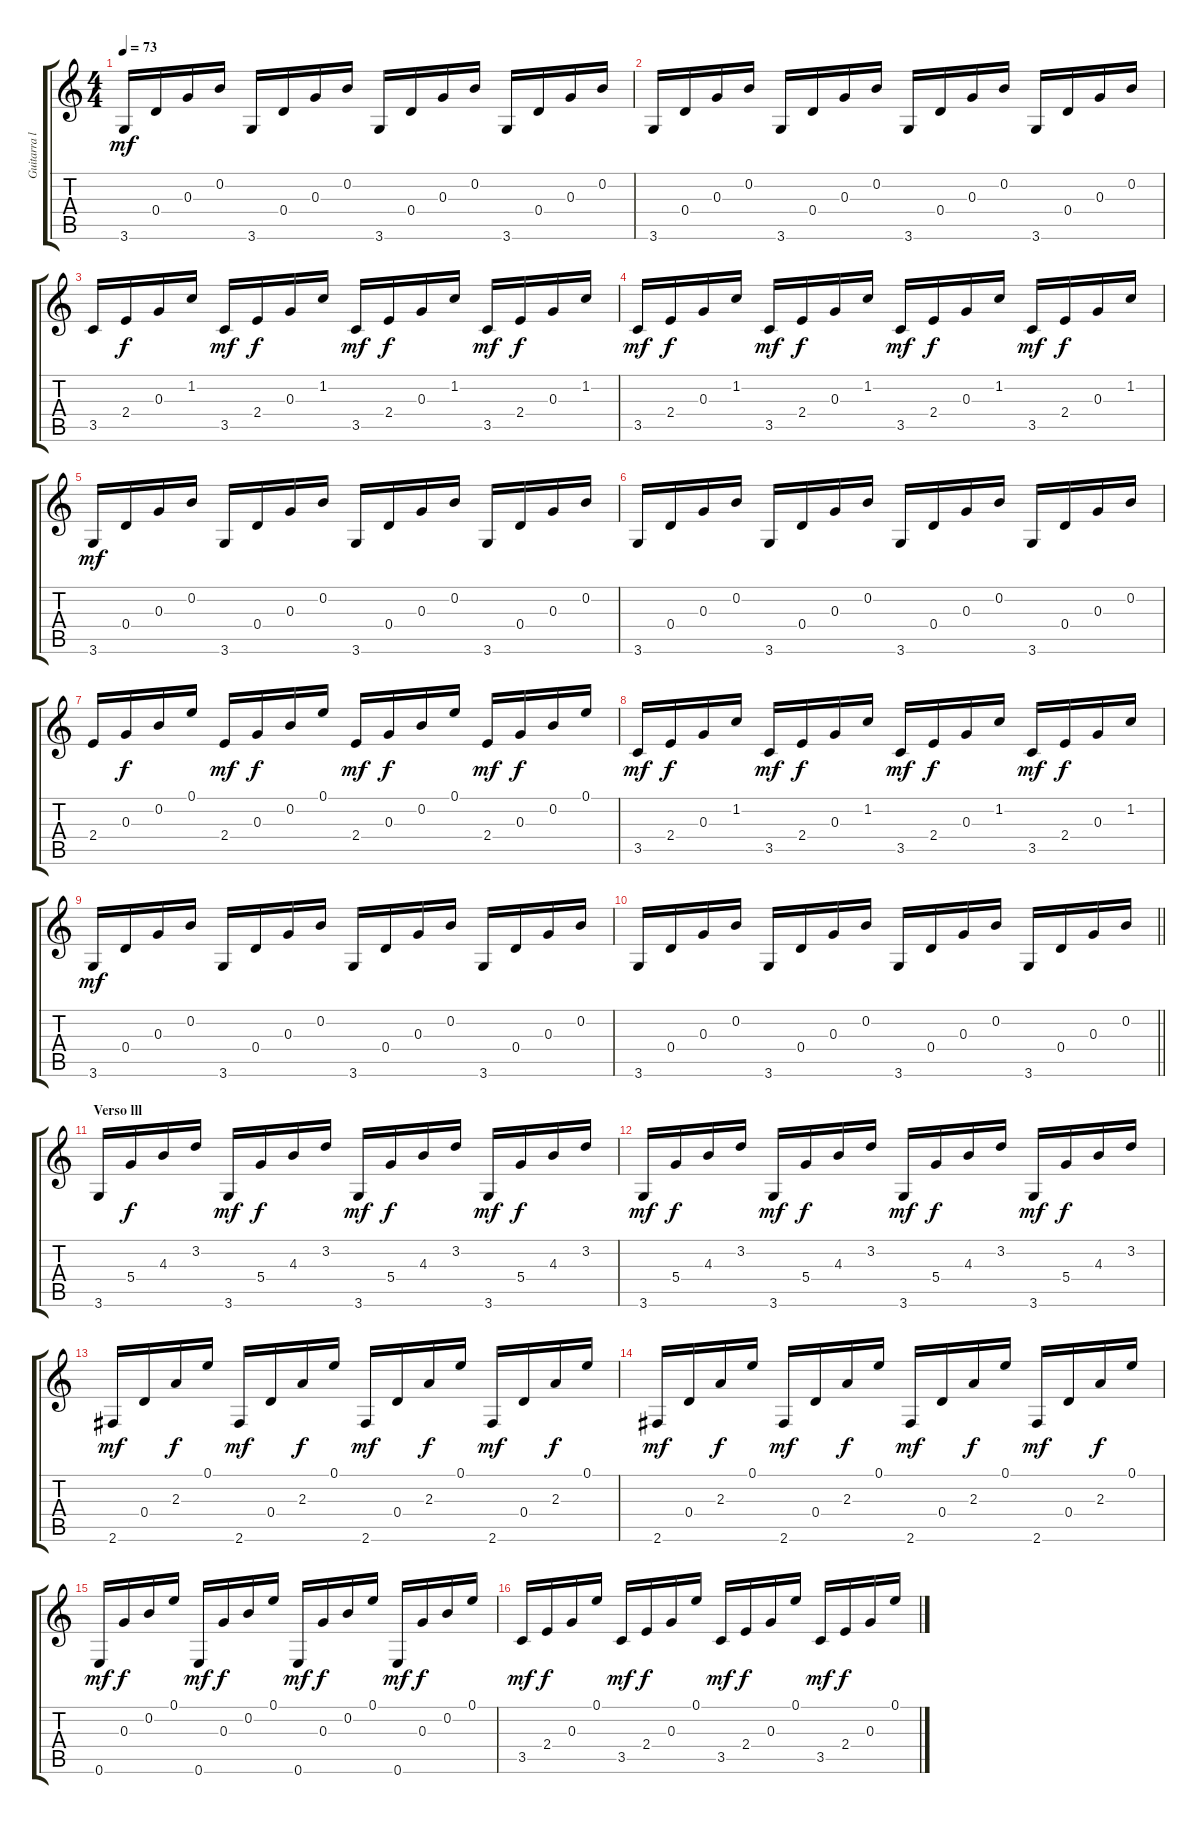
\track ("Guitarra l" "Guitarra l") {instrument acousticguitarsteel}
\staff {score tabs}
\tuning (E4 B3 G3 D3 A2 E2) {hide}
\ts (4 4)
\tempo 73
\clef g2
\ks c
3.6.16{dy mf} 0.4.16 0.3.16 0.2.16 3.6.16 0.4.16 0.3.16 0.2.16 3.6.16 0.4.16 0.3.16 0.2.16 3.6.16 0.4.16 0.3.16 0.2.16 |
3.6.16 0.4.16 0.3.16 0.2.16 3.6.16 0.4.16 0.3.16 0.2.16 3.6.16 0.4.16 0.3.16 0.2.16 3.6.16 0.4.16 0.3.16 0.2.16 |
3.5.16 2.4.16{dy f} 0.3.16 1.2.16 3.5.16{dy mf} 2.4.16{dy f} 0.3.16 1.2.16 3.5.16{dy mf} 2.4.16{dy f} 0.3.16 1.2.16 3.5.16{dy mf} 2.4.16{dy f} 0.3.16 1.2.16 |
3.5.16{dy mf} 2.4.16{dy f} 0.3.16 1.2.16 3.5.16{dy mf} 2.4.16{dy f} 0.3.16 1.2.16 3.5.16{dy mf} 2.4.16{dy f} 0.3.16 1.2.16 3.5.16{dy mf} 2.4.16{dy f} 0.3.16 1.2.16 |
3.6.16{dy mf} 0.4.16 0.3.16 0.2.16 3.6.16 0.4.16 0.3.16 0.2.16 3.6.16 0.4.16 0.3.16 0.2.16 3.6.16 0.4.16 0.3.16 0.2.16 |
3.6.16 0.4.16 0.3.16 0.2.16 3.6.16 0.4.16 0.3.16 0.2.16 3.6.16 0.4.16 0.3.16 0.2.16 3.6.16 0.4.16 0.3.16 0.2.16 |
2.4.16 0.3.16{dy f} 0.2.16 0.1.16 2.4.16{dy mf} 0.3.16{dy f} 0.2.16 0.1.16 2.4.16{dy mf} 0.3.16{dy f} 0.2.16 0.1.16 2.4.16{dy mf} 0.3.16{dy f} 0.2.16 0.1.16 |
3.5.16{dy mf} 2.4.16{dy f} 0.3.16 1.2.16 3.5.16{dy mf} 2.4.16{dy f} 0.3.16 1.2.16 3.5.16{dy mf} 2.4.16{dy f} 0.3.16 1.2.16 3.5.16{dy mf} 2.4.16{dy f} 0.3.16 1.2.16 |
3.6.16{dy mf} 0.4.16 0.3.16 0.2.16 3.6.16 0.4.16 0.3.16 0.2.16 3.6.16 0.4.16 0.3.16 0.2.16 3.6.16 0.4.16 0.3.16 0.2.16 |
\barLineRight lightlight
3.6.16 0.4.16 0.3.16 0.2.16 3.6.16 0.4.16 0.3.16 0.2.16 3.6.16 0.4.16 0.3.16 0.2.16 3.6.16 0.4.16 0.3.16 0.2.16 |
\section ("" "Verso lll")
3.6.16 5.4.16{dy f} 4.3.16 3.2.16 3.6.16{dy mf} 5.4.16{dy f} 4.3.16 3.2.16 3.6.16{dy mf} 5.4.16{dy f} 4.3.16 3.2.16 3.6.16{dy mf} 5.4.16{dy f} 4.3.16 3.2.16 |
3.6.16{dy mf} 5.4.16{dy f} 4.3.16 3.2.16 3.6.16{dy mf} 5.4.16{dy f} 4.3.16 3.2.16 3.6.16{dy mf} 5.4.16{dy f} 4.3.16 3.2.16 3.6.16{dy mf} 5.4.16{dy f} 4.3.16 3.2.16 |
2.6.16{dy mf} 0.4.16 2.3.16{dy f} 0.1.16 2.6.16{dy mf} 0.4.16 2.3.16{dy f} 0.1.16 2.6.16{dy mf} 0.4.16 2.3.16{dy f} 0.1.16 2.6.16{dy mf} 0.4.16 2.3.16{dy f} 0.1.16 |
2.6.16{dy mf} 0.4.16 2.3.16{dy f} 0.1.16 2.6.16{dy mf} 0.4.16 2.3.16{dy f} 0.1.16 2.6.16{dy mf} 0.4.16 2.3.16{dy f} 0.1.16 2.6.16{dy mf} 0.4.16 2.3.16{dy f} 0.1.16 |
0.6.16{dy mf} 0.3.16{dy f} 0.2.16 0.1.16 0.6.16{dy mf} 0.3.16{dy f} 0.2.16 0.1.16 0.6.16{dy mf} 0.3.16{dy f} 0.2.16 0.1.16 0.6.16{dy mf} 0.3.16{dy f} 0.2.16 0.1.16 |
3.5.16{dy mf} 2.4.16{dy f} 0.3.16 0.1.16 3.5.16{dy mf} 2.4.16{dy f} 0.3.16 0.1.16 3.5.16{dy mf} 2.4.16{dy f} 0.3.16 0.1.16 3.5.16{dy mf} 2.4.16{dy f} 0.3.16 0.1.16
